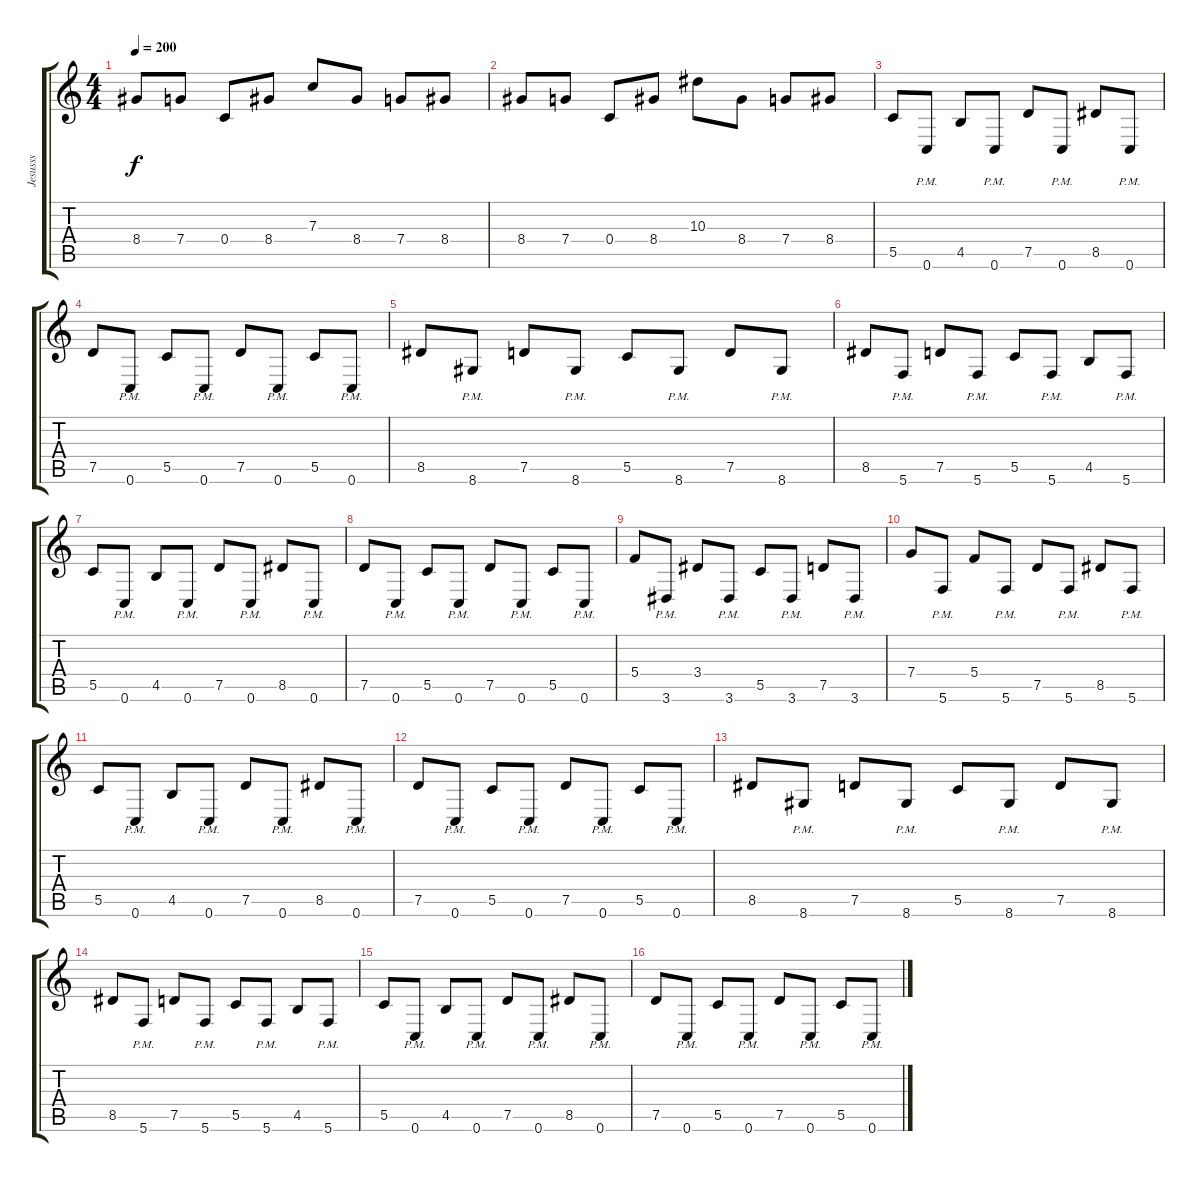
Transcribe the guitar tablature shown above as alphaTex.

\track ("Jesusss" "Jesusss") {instrument distortionguitar}
\staff {score tabs}
\tuning (D4 A3 F3 C3 G2 C2) {hide}
\ts (4 4)
\tempo 200
\clef g2
\ks c
8.4.8{dy f} 7.4.8 0.4.8 8.4.8 7.3.8 8.4.8 7.4.8 8.4.8 |
8.4.8 7.4.8 0.4.8 8.4.8 10.3.8 8.4.8 7.4.8 8.4.8 |
5.5.8 0.6{pm}.8 4.5.8 0.6{pm}.8 7.5.8 0.6{pm}.8 8.5.8 0.6{pm}.8 |
7.5.8 0.6{pm}.8 5.5.8 0.6{pm}.8 7.5.8 0.6{pm}.8 5.5.8 0.6{pm}.8 |
8.5.8 8.6{pm}.8 7.5.8 8.6{pm}.8 5.5.8 8.6{pm}.8 7.5.8 8.6{pm}.8 |
8.5.8 5.6{pm}.8 7.5.8 5.6{pm}.8 5.5.8 5.6{pm}.8 4.5.8 5.6{pm}.8 |
5.5.8 0.6{pm}.8 4.5.8 0.6{pm}.8 7.5.8 0.6{pm}.8 8.5.8 0.6{pm}.8 |
7.5.8 0.6{pm}.8 5.5.8 0.6{pm}.8 7.5.8 0.6{pm}.8 5.5.8 0.6{pm}.8 |
5.4.8 3.6{pm}.8 3.4.8 3.6{pm}.8 5.5.8 3.6{pm}.8 7.5.8 3.6{pm}.8 |
7.4.8 5.6{pm}.8 5.4.8 5.6{pm}.8 7.5.8 5.6{pm}.8 8.5.8 5.6{pm}.8 |
5.5.8 0.6{pm}.8 4.5.8 0.6{pm}.8 7.5.8 0.6{pm}.8 8.5.8 0.6{pm}.8 |
7.5.8 0.6{pm}.8 5.5.8 0.6{pm}.8 7.5.8 0.6{pm}.8 5.5.8 0.6{pm}.8 |
8.5.8 8.6{pm}.8 7.5.8 8.6{pm}.8 5.5.8 8.6{pm}.8 7.5.8 8.6{pm}.8 |
8.5.8 5.6{pm}.8 7.5.8 5.6{pm}.8 5.5.8 5.6{pm}.8 4.5.8 5.6{pm}.8 |
5.5.8 0.6{pm}.8 4.5.8 0.6{pm}.8 7.5.8 0.6{pm}.8 8.5.8 0.6{pm}.8 |
7.5.8 0.6{pm}.8 5.5.8 0.6{pm}.8 7.5.8 0.6{pm}.8 5.5.8 0.6{pm}.8
